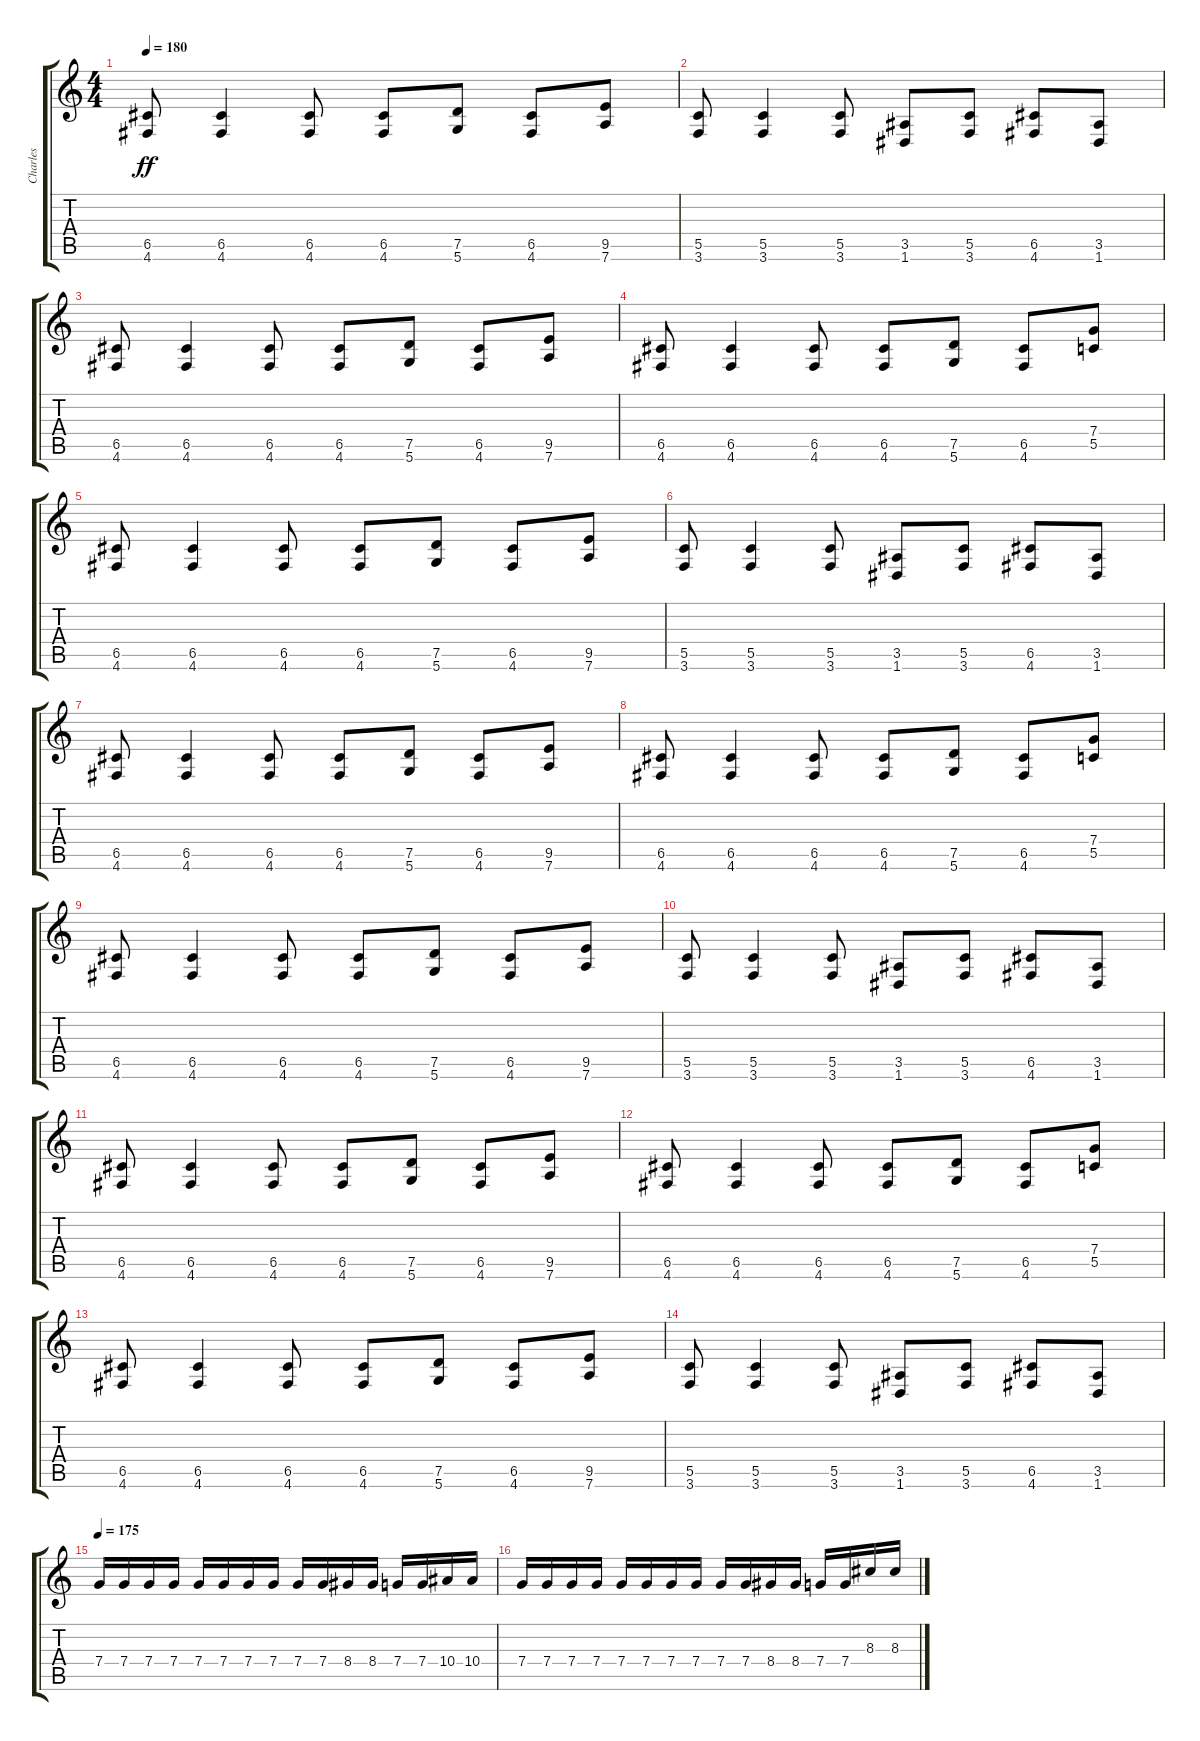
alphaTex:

\track ("Charles" "Charles") {instrument distortionguitar}
\staff {score tabs}
\tuning (D4 A3 F3 C3 G2 D2) {hide}
\ts (4 4)
\tempo 180
\clef g2
\ks c
(6.5 4.6).8{dy ff} (6.5 4.6).4 (6.5 4.6).8 (6.5 4.6).8 (7.5 5.6).8 (6.5 4.6).8 (9.5 7.6).8 |
(5.5 3.6).8 (5.5 3.6).4 (5.5 3.6).8 (3.5 1.6).8 (5.5 3.6).8 (6.5 4.6).8 (3.5 1.6).8 |
(6.5 4.6).8 (6.5 4.6).4 (6.5 4.6).8 (6.5 4.6).8 (7.5 5.6).8 (6.5 4.6).8 (9.5 7.6).8 |
(6.5 4.6).8 (6.5 4.6).4 (6.5 4.6).8 (6.5 4.6).8 (7.5 5.6).8 (6.5 4.6).8 (7.4 5.5).8 |
(6.5 4.6).8 (6.5 4.6).4 (6.5 4.6).8 (6.5 4.6).8 (7.5 5.6).8 (6.5 4.6).8 (9.5 7.6).8 |
(5.5 3.6).8 (5.5 3.6).4 (5.5 3.6).8 (3.5 1.6).8 (5.5 3.6).8 (6.5 4.6).8 (3.5 1.6).8 |
(6.5 4.6).8 (6.5 4.6).4 (6.5 4.6).8 (6.5 4.6).8 (7.5 5.6).8 (6.5 4.6).8 (9.5 7.6).8 |
(6.5 4.6).8 (6.5 4.6).4 (6.5 4.6).8 (6.5 4.6).8 (7.5 5.6).8 (6.5 4.6).8 (7.4 5.5).8 |
(6.5 4.6).8 (6.5 4.6).4 (6.5 4.6).8 (6.5 4.6).8 (7.5 5.6).8 (6.5 4.6).8 (9.5 7.6).8 |
(5.5 3.6).8 (5.5 3.6).4 (5.5 3.6).8 (3.5 1.6).8 (5.5 3.6).8 (6.5 4.6).8 (3.5 1.6).8 |
(6.5 4.6).8 (6.5 4.6).4 (6.5 4.6).8 (6.5 4.6).8 (7.5 5.6).8 (6.5 4.6).8 (9.5 7.6).8 |
(6.5 4.6).8 (6.5 4.6).4 (6.5 4.6).8 (6.5 4.6).8 (7.5 5.6).8 (6.5 4.6).8 (7.4 5.5).8 |
(6.5 4.6).8 (6.5 4.6).4 (6.5 4.6).8 (6.5 4.6).8 (7.5 5.6).8 (6.5 4.6).8 (9.5 7.6).8 |
(5.5 3.6).8 (5.5 3.6).4 (5.5 3.6).8 (3.5 1.6).8 (5.5 3.6).8 (6.5 4.6).8 (3.5 1.6).8 |
\tempo 175
7.4.16 7.4.16 7.4.16 7.4.16 7.4.16 7.4.16 7.4.16 7.4.16 7.4.16 7.4.16 8.4.16 8.4.16 7.4.16 7.4.16 10.4.16 10.4.16 |
7.4.16 7.4.16 7.4.16 7.4.16 7.4.16 7.4.16 7.4.16 7.4.16 7.4.16 7.4.16 8.4.16 8.4.16 7.4.16 7.4.16 8.3.16 8.3.16
